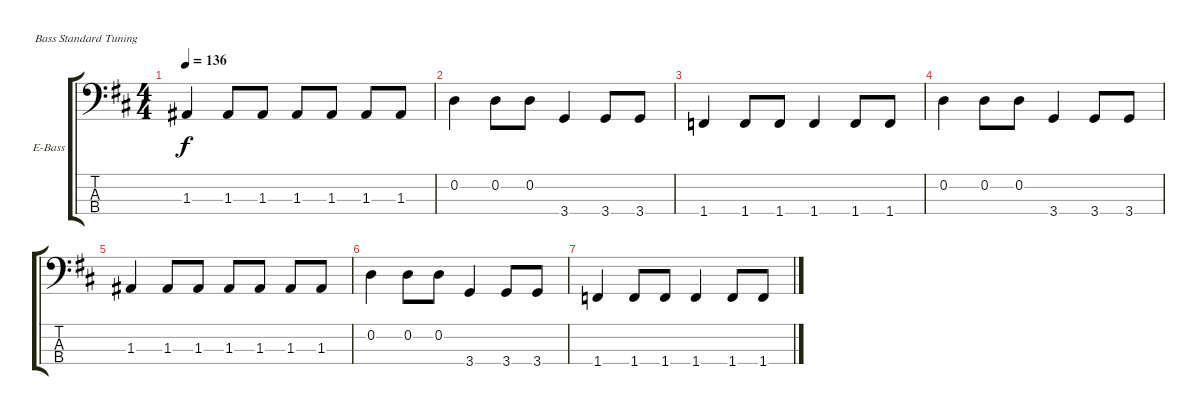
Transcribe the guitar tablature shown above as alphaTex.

\defaultSystemsLayout 4
\bracketExtendMode groupsimilarinstruments
\firstSystemTrackNameOrientation horizontal
\otherSystemsTrackNameOrientation horizontal
\track ("Bass" "E-Bass") {instrument electricbassfinger}
\staff {score tabs}
\tuning (G2 D2 A1 E1)
\ts (4 4)
\tempo 136
\clef f4
\scale
1.06305
\ks d
1.3.4{dy f} 1.3.8 1.3.8 1.3.8 1.3.8 1.3.8 1.3.8 |
\scale
0.936948 0.2.4 0.2.8 0.2.8 3.4.4 3.4.8 3.4.8 |
\scale
1.06305 1.4.4 1.4.8 1.4.8 1.4.4 1.4.8 1.4.8 |
\scale
0.936948 0.2.4 0.2.8 0.2.8 3.4.4 3.4.8 3.4.8 |
\scale
1.06305 1.3.4 1.3.8 1.3.8 1.3.8 1.3.8 1.3.8 1.3.8 |
\scale
0.936948 0.2.4 0.2.8 0.2.8 3.4.4 3.4.8 3.4.8 |
1.4.4 1.4.8 1.4.8 1.4.4 1.4.8 1.4.8
